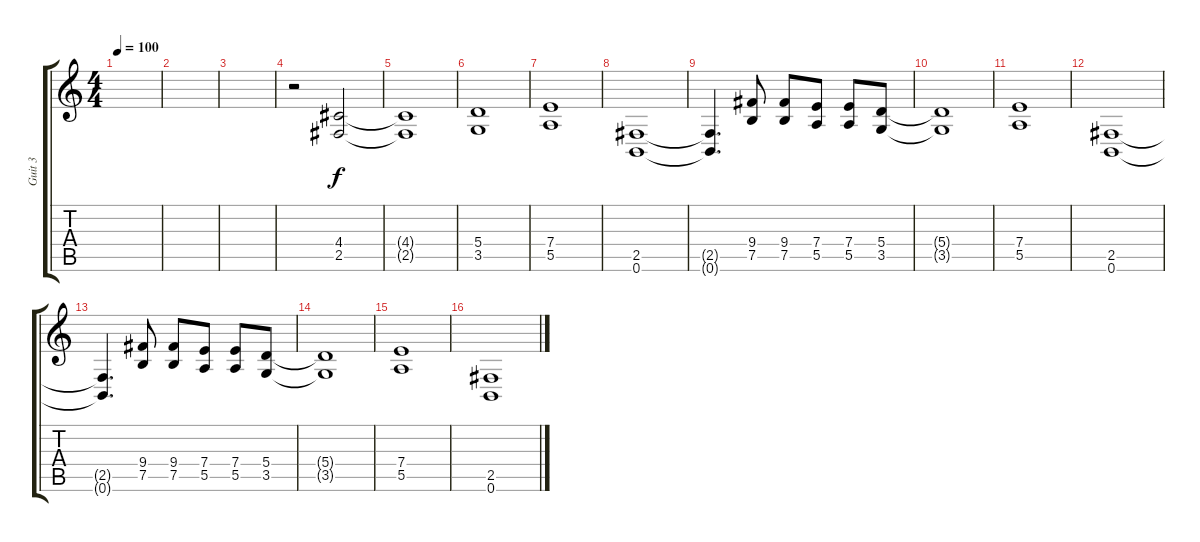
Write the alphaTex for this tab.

\track ("Guit 3" "Guit 3") {instrument distortionguitar}
\staff {score tabs}
\tuning (B3 Gb3 D3 A2 E2 B1) {hide}
\ts (4 4)
\tempo 100
\clef g2
\ks c
|
|
|
r.2 (4.4 2.5).2 |
(4.4{t} 2.5{t}).1 |
(5.4 3.5).1 |
(7.4 5.5).1 |
(2.5 0.6).1 |
(2.5{t} 0.6{t}).4{d} (9.4 7.5).8 (9.4 7.5).8 (7.4 5.5).8 (7.4 5.5).8 (5.4 3.5).8 |
(5.4{t} 3.5{t}).1 |
(7.4 5.5).1 |
(2.5 0.6).1 |
(2.5{t} 0.6{t}).4{d} (9.4 7.5).8 (9.4 7.5).8 (7.4 5.5).8 (7.4 5.5).8 (5.4 3.5).8 |
(5.4{t} 3.5{t}).1 |
(7.4 5.5).1 |
(2.5 0.6).1
